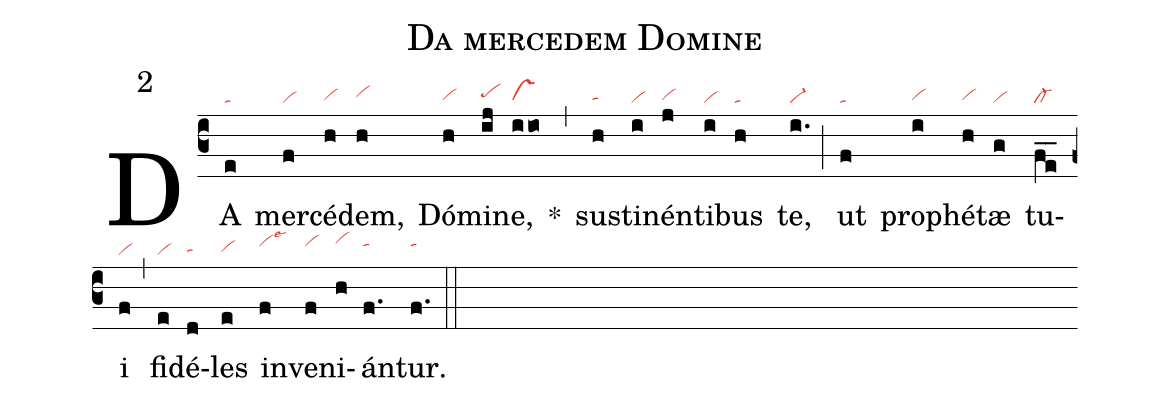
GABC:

name: Da mercedem Domine;
mode: 2;
nabc-lines: 1;
%%
(c3)
DA(e|ta) mer(f|vi)cé(h|vihg)dem,(h|vihh) Dó(h|vihg)mi(ij|pehh)ne,(iio|vshg) *(,)
sus(h|tahg)ti(i|vi)nén(j|vihg)ti(i|vi)bus(h|ta) te,(i.|vi-) (;)
ut(f|ta) pro(i|vihg)phé(h|vihg)tæ(g|vi) tu(fe__|cl-)i(f|vi) (,)
fi(e|vi)dé(d|tahg)les(e|vihg) in(f|vihilse3)ve(f|vihi)ni(h|vihj)án(f.|tahi)tur.(f.|tahi) (::)
